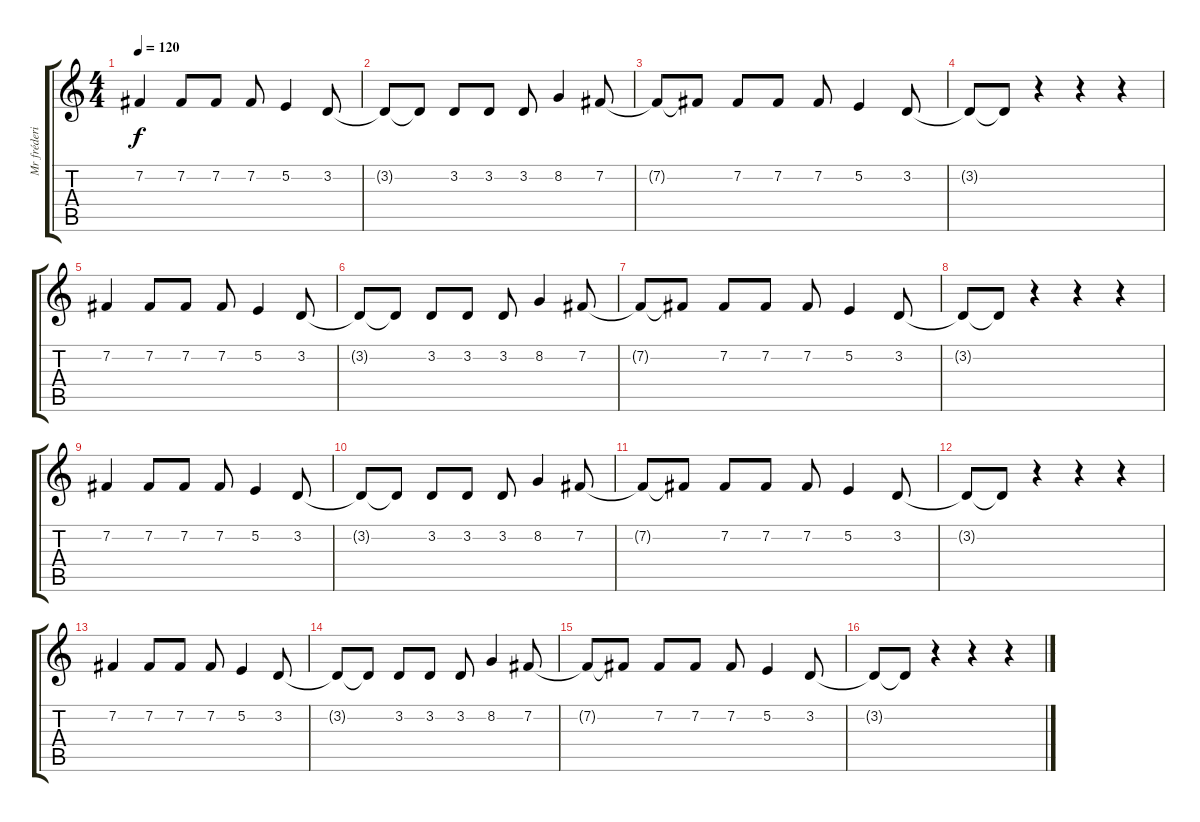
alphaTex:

\track ("Mr fréderic" "Mr fréderi") {instrument acousticgrandpiano}
\staff {score tabs}
\tuning (E4 B3 G3 D3 A2 E2) {hide}
\ts (4 4)
\tempo 120
\clef g2
\ks c
7.2.4{dy f} 7.2.8 7.2.8 7.2.8 5.2.4 3.2.8 |
3.2{t}.8 3.2{t}.8 3.2.8 3.2.8 3.2.8 8.2.4 7.2.8 |
7.2{t}.8 7.2{t}.8 7.2.8 7.2.8 7.2.8 5.2.4 3.2.8 |
3.2{t}.8 3.2{t}.8 r.4 r.4 r.4 |
7.2.4 7.2.8 7.2.8 7.2.8 5.2.4 3.2.8 |
3.2{t}.8 3.2{t}.8 3.2.8 3.2.8 3.2.8 8.2.4 7.2.8 |
7.2{t}.8 7.2{t}.8 7.2.8 7.2.8 7.2.8 5.2.4 3.2.8 |
3.2{t}.8 3.2{t}.8 r.4 r.4 r.4 |
7.2.4 7.2.8 7.2.8 7.2.8 5.2.4 3.2.8 |
3.2{t}.8 3.2{t}.8 3.2.8 3.2.8 3.2.8 8.2.4 7.2.8 |
7.2{t}.8 7.2{t}.8 7.2.8 7.2.8 7.2.8 5.2.4 3.2.8 |
3.2{t}.8 3.2{t}.8 r.4 r.4 r.4 |
7.2.4 7.2.8 7.2.8 7.2.8 5.2.4 3.2.8 |
3.2{t}.8 3.2{t}.8 3.2.8 3.2.8 3.2.8 8.2.4 7.2.8 |
7.2{t}.8 7.2{t}.8 7.2.8 7.2.8 7.2.8 5.2.4 3.2.8 |
3.2{t}.8 3.2{t}.8 r.4 r.4 r.4
